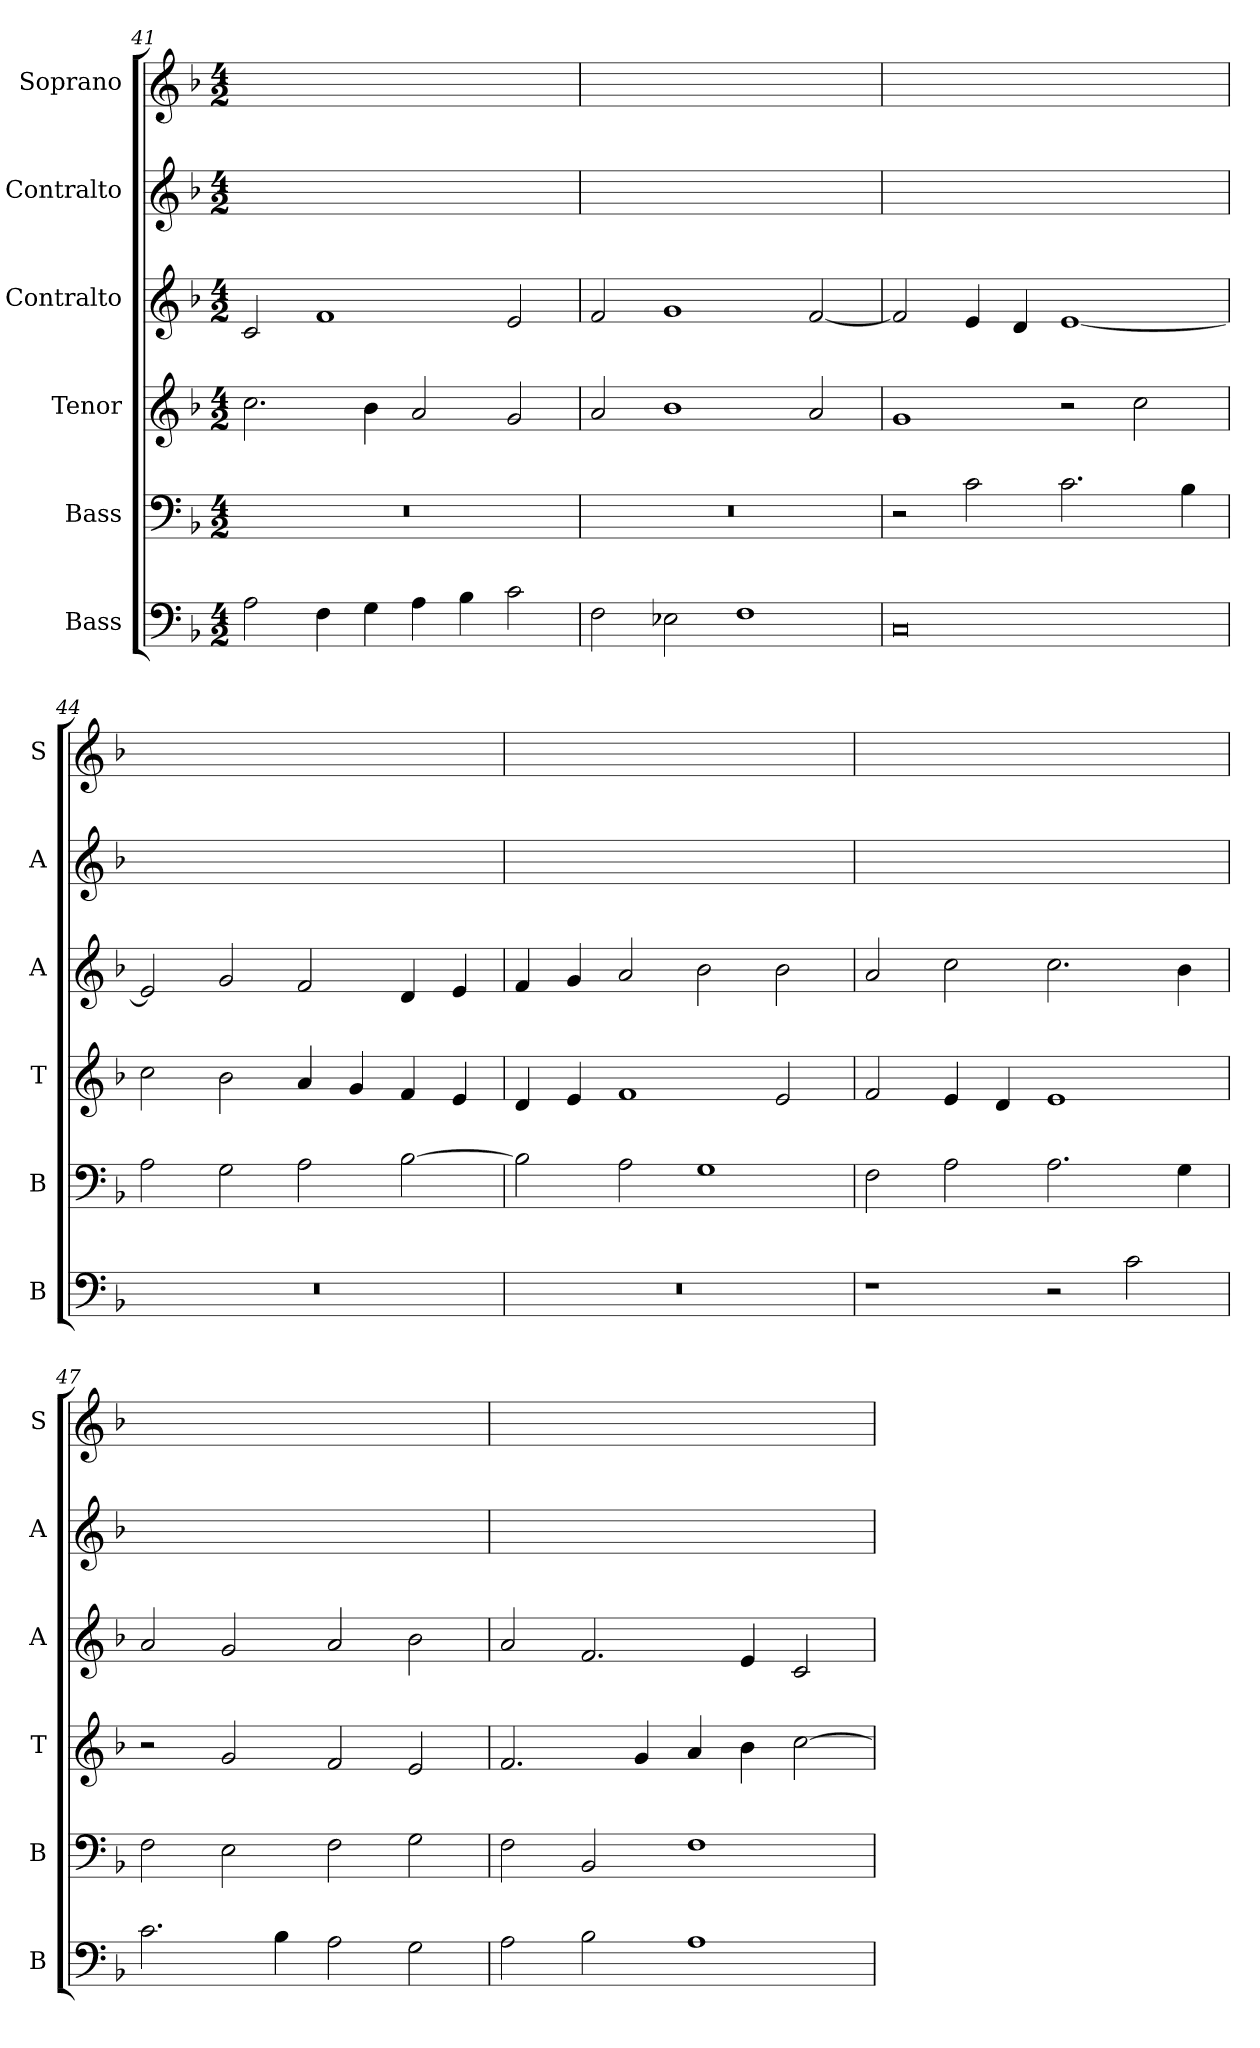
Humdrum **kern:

**kern	**kern	**kern	**kern	**kern	**kern
*part6	*part5	*part4	*part3	*part2	*part1
*staff6	*staff5	*staff4	*staff3	*staff2	*staff1
*I"Bass	*I"Bass	*I"Tenor	*I"Contralto	*I"Contralto	*I"Soprano
*I'B	*I'B	*I'T	*I'A	*I'A	*I'S
*clefF4	*clefF4	*clefG2	*clefG2	*clefG2	*clefG2
*k[b-]	*k[b-]	*k[b-]	*k[b-]	*k[b-]	*k[b-]
*F:ion	*F:ion	*F:ion	*F:ion	*F:ion	*F:ion
*M4/2	*M4/2	*M4/2	*M4/2	*M4/2	*M4/2
=41	=41	=41	=41	=41	=41
2A	0r	2.cc	2c	0ryy	0ryy
4F	.	.	1f	.	.
4G	.	4b-	.	.	.
4A	.	2a	.	.	.
4B-	.	.	.	.	.
2c	.	2g	2e	.	.
=42	=42	=42	=42	=42	=42
2F	0r	2a	2f	0ryy	0ryy
2E-X	.	1b-	1g	.	.
1F	.	.	.	.	.
.	.	2a	[2f	.	.
=43	=43	=43	=43	=43	=43
0C	2r	1g	2f]	0ryy	0ryy
.	2c	.	4e	.	.
.	.	.	4d	.	.
.	2.c	2r	[1e	.	.
.	.	2cc	.	.	.
.	4B-	.	.	.	.
=44	=44	=44	=44	=44	=44
0r	2A	2cc	2e]	0ryy	0ryy
.	2G	2b-	2g	.	.
.	2A	4a	2f	.	.
.	.	4g	.	.	.
.	[2B-	4f	4d	.	.
.	.	4e	4e	.	.
=45	=45	=45	=45	=45	=45
0r	2B-]	4d	4f	0ryy	0ryy
.	.	4e	4g	.	.
.	2A	1f	2a	.	.
.	1G	.	2b-	.	.
.	.	2e	2b-	.	.
=46	=46	=46	=46	=46	=46
1r	2F	2f	2a	0ryy	0ryy
.	2A	4e	2cc	.	.
.	.	4d	.	.	.
2r	2.A	1e	2.cc	.	.
2c	.	.	.	.	.
.	4G	.	4b-	.	.
=47	=47	=47	=47	=47	=47
2.c	2F	2r	2a	0ryy	0ryy
.	2E	2g	2g	.	.
4B-	.	.	.	.	.
2A	2F	2f	2a	.	.
2G	2G	2e	2b-	.	.
=48	=48	=48	=48	=48	=48
2A	2F	2.f	2a	0ryy	0ryy
2B-	2BB-	.	2.f	.	.
.	.	4g	.	.	.
1A	1F	4a	.	.	.
.	.	4b-	4e	.	.
.	.	[2cc	2c	.	.
=	=	=	=	=	=
*-	*-	*-	*-	*-	*-
